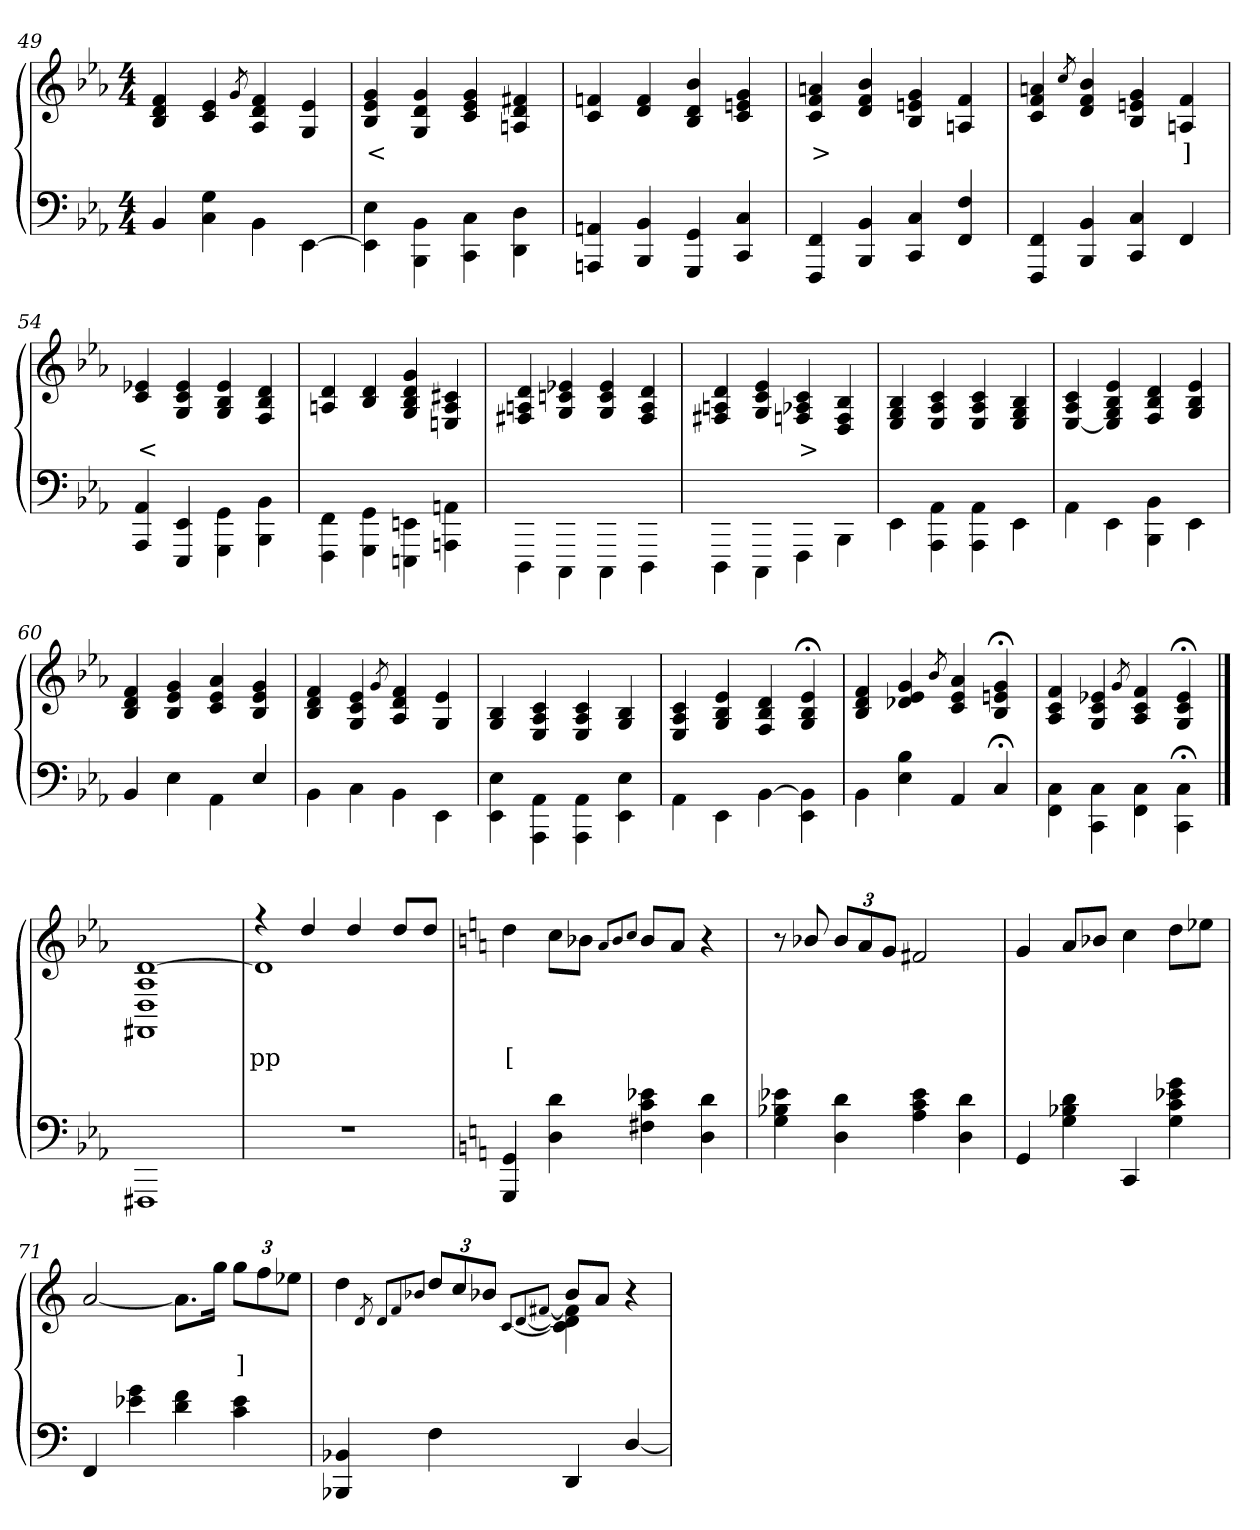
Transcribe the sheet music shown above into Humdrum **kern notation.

**kern	**kern	**text
*part2	*part1	*part1
*staff2	*staff1	*staff1
*clefF4	*clefG2	*
*k[b-e-a-]	*k[b-e-a-]	*
*M4/4	*M4/4	*
=49	=49	=49
4BB-/	4f 4d 4B-	.
4G 4C\	4e- 4c	.
.	8qg/	.
4BB-\	4f 4d 4A-	.
[4EE-\	4e- 4G	.
=50	=50	=50
4E-\ 4EE-]	4g 4e- 4B-	<
4BB-\ 4BBB-	4g 4d 4G	.
4C\ 4CC	4g 4e- 4c	.
4D\ 4DD	4f#X 4d 4An	.
=51	=51	=51
4AAn 4AAAn/	4fn 4c	.
4BB- 4BBB-/	4f 4d	.
4GG 4GGG/	4b- 4d 4B-	.
4C 4CC/	4g 4en 4c	.
=52	=52	=52
4FF 4FFF/	4an 4f 4c	>
4BB- 4BBB-/	4b- 4f 4d	.
4C 4CC/	4g 4en 4B-	.
4F 4FF/	4f 4A	.
=53	=53	=53
4FF 4FFF	4an 4f 4c	.
.	8qcc/	.
4BB- 4BBB-	4b- 4f 4d	.
4C 4CC	4g 4en 4B-	.
4FF	4f 4A	]
=54	=54	=54
4AA- 4AAA-/	4e-X 4c	<
4EE- 4EEE-/	4e- 4c 4G	.
4GG 4GGG\	4e- 4B- 4G	.
4BB- 4BBB-\	4d 4B- 4F	.
=55	=55	=55
4FF\ 4FFF	4d 4An	.
4GG\ 4GGG	4d 4B-	.
4EEn\ 4EEEn	4g 4d 4B- 4G	.
4AAn\ 4AAAn	4c#X 4A 4En	.
=56	=56	=56
4DDD\	4d 4An 4F#X	.
4CCC\	4e-X 4cn 4G	.
4CCC\	4e- 4c 4G	.
4DDD\	4d 4A 4F#	.
=57	=57	=57
4DDD\	4d 4An 4F#X	.
4CCC\	4e- 4c 4G	.
4FFF\	4c 4A-X 4Fn/	>
4BBB-\	4B- 4F 4D/	.
=58	=58	=58
4EE-\	4B- 4G 4E-/	.
4AA-\ 4AAA-	4c 4A- 4E-/	.
4AA-\ 4AAA-	4c 4A- 4E-/	.
4EE-\	4B- 4G 4E-/	.
=59	=59	=59
4AA-\	4c 4A- [4E-/	.
4EE-\	4e- 4B- 4G 4E-]	.
4BB-\ 4BBB-	4d 4B- 4F	.
4EE-\	4e- 4B- 4G	.
=60	=60	=60
4BB-/	4f 4d 4B-	.
4E-\	4g 4e- 4B-	.
4AA-\	4a- 4e- 4c	.
4E-/	4g 4e- 4B-	.
=61	=61	=61
4BB-\	4f 4d 4B-	.
4C\	4e- 4c 4G	.
.	8qg/	.
4BB-\	4f 4d 4A-	.
4EE-\	4e- 4G	.
=62	=62	=62
4E- 4EE-\	4B- 4G/	.
4AA- 4AAA-\	4c 4A- 4E-/	.
4AA- 4AAA-\	4c 4A- 4E-/	.
4E- 4EE-\	4B- 4G/	.
=63	=63	=63
4AA-\	4c 4A- 4E-/	.
4EE-\	4e- 4B- 4G	.
[4BB-\	4d 4B- 4F	.
4BB-\] 4EE-	4e-;< 4B-;< 4G;<	.
=64	=64	=64
4BB-\	4f 4d 4B-	.
4B- 4E-	4g 4e- 4d-X	.
.	8qb-/	.
4AA-/	4a- 4e- 4c	.
4C;</	4g;< 4en;< 4B-;<	.
=65	=65	=65
4C 4FF\	4f 4c 4A-	.
4C 4CC\	4e-X 4c 4G	.
.	8qg/	.
4C 4FF\	4f 4c 4A-	.
4C;< 4CC\;<	4e-;< 4c;< 4G;<	.
==66	==66	==66
1FFF#X	[1d 1A- 1D 1FF#X	.
=67	=67	=67
*	*^	*
1r	4r	1d]	pp
.	4dd	.	.
.	4dd	.	.
.	8ddL	.	.
.	8ddJ	.	.
*	*v	*v	*
=68	=68	=68
*k[]	*k[]	*
4GG 4GGG	4dd	[
4d 4D	8ccL	.
.	8b-XJ	.
.	8qa/L	.
.	8qb-/	.
.	8qcc/J	.
4e-X 4c 4F#X	8b-/L	.
.	8a/J	.
4d 4D	4r	.
=69	=69	=69
4e-X 4B-X 4G	8r	.
.	8b-X/	.
4d 4D	12b-L	.
.	12a	.
.	12gJ	.
4e- 4c 4A	2f#X	.
4d 4D	.	.
=70	=70	=70
4GG	4g	.
4d 4B-X 4G	8aL	.
.	8b-XJ	.
4CC	4cc	.
4g 4e-X 4c 4G	8ddL	.
.	8ee-XJ	.
=71	=71	=71
4FF	[2a	.
4g 4e-X	.	.
4f 4d	8.aL]	.
.	16ggJk	.
4e- 4c	12ggL	]
.	12ff	.
.	12ee-XJ	.
=72	=72	=72
*	*^	*
4BB-X 4BBB-X	4dd	2ryy	.
.	8qd/	.	.
.	8qd/L	.	.
.	8qf/	.	.
.	8qb-X/J	.	.
4F	12dd/L	.	.
.	12cc	.	.
.	12b-J	.	.
.	.	[8qc/L	.
.	.	[8qd/	.
.	.	[8qf#X/J	.
4DD	8b-L	4f#] 4d] 4c]	.
.	8aJ	.	.
[4D/	4r	4ryy	.
*	*v	*v	*
=	=	=
*-	*-	*-
